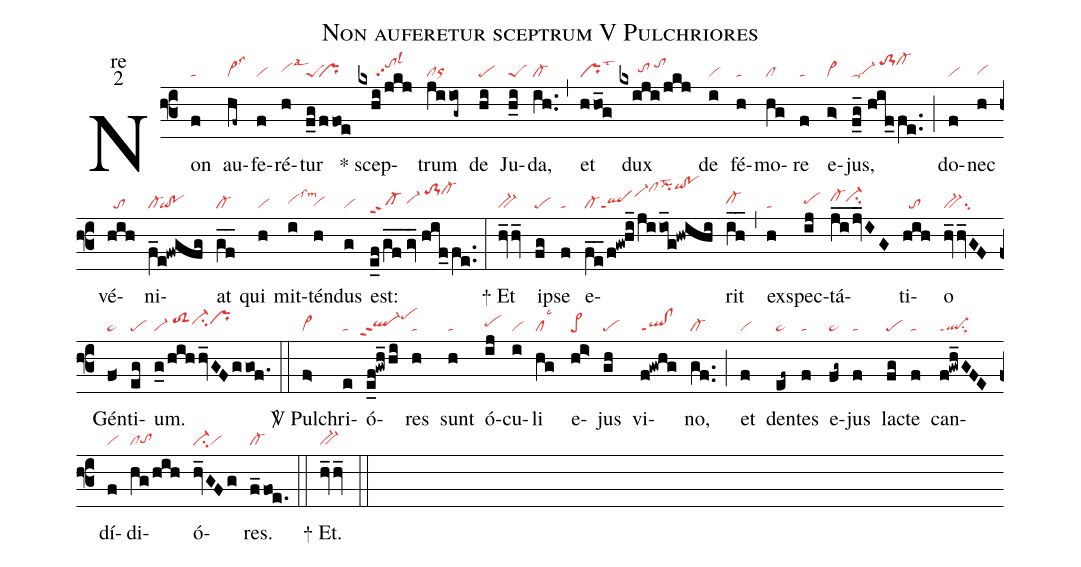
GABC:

name:Non auferetur sceptrum V Pulchriores;
office-part:re;
mode:2;
nabc-lines:1;
%%
(f3) Non(f|ta) au(hf~|vi>lss3)fe(f|vi)ré(h|vihhlsal3)tur(f_g/ffoe|peS``pr) <sp>*</sp>~scep(kxhi/jkj|//////tohjpp2lsl3)trum(jiiog~|clorhg) de(hi|pe) Ju(h_i|peS)da,(ih..|cl-) (,) et(hho_g|prlst3) dux(kxiji/jkj|//////tohh/tohj) de(i|vi) fé(h|ta)mo(hg|cl)re(f|ta) e(g>|vi>)jus,(f_g_//hif_fe..|ta-vi-hg/to-1hkcl-hk) (;) do(f|vi)nec(h|vihg) vé(hih|//to)ni(f_e!fwgfg|cl-`qi!po)at(gf__|cl-) qui(h|vi) mit(i|vihhlssm3)tén(h|vihg)dus(g|vi) est:(e_f/gf__|cl-hdppt2|//gv_//hif_fe..|vi-hh/to-1hlcl-hl) (:)

<sp>+</sp> Et(hv_hv_|bv-) ip(fg|pe)se(f|ta) e(fe__/f!gw!hi_/jiio_g!hwihi|cl-qlppt1vi-hkclhmlst3````pihnqihn!pohn)rit(ih__|cl-hh) (,) ex(h|ta)spec(ij|pehh)tá(ji__/jv_IG|cl-hici-hi)ti(hih|//to)o(hv_hv_GF|bv-su2) Gén(f<|ta>)ti(eg|pe)um.(g_0/hihhv_GFggof.|vi-/toS2hici-hiprhi) (::)

<sp>V/</sp> Pul(f>|vi>)chri(e|ta)ó(e_f!gwh_hi|``ql-hhppt2pehk)res(h|ta) sunt(h|ta) ó(ij|pehh)cu(i|vi)li(hg|cllsc3) e(hi>|pe>)jus(gh|pe) vi(f!gwhg|ql!clppt1)no,(gf..|cl-) (;) et(f|vi) den(ef~|ta>)tes(f|ta) e(fg~|ta>)jus(f|ta) lac(fg|pe)te(f|ta) can(f!gwh_GFE|ql-ppt1su1sux1)dí(f|vi)di(hg/hih|cltohg)ó(hv_GFg|ci-vi)res.(f_1foe.|cl-) (::)

<sp>+</sp> Et.(hv_hv_|bv-) (::)
